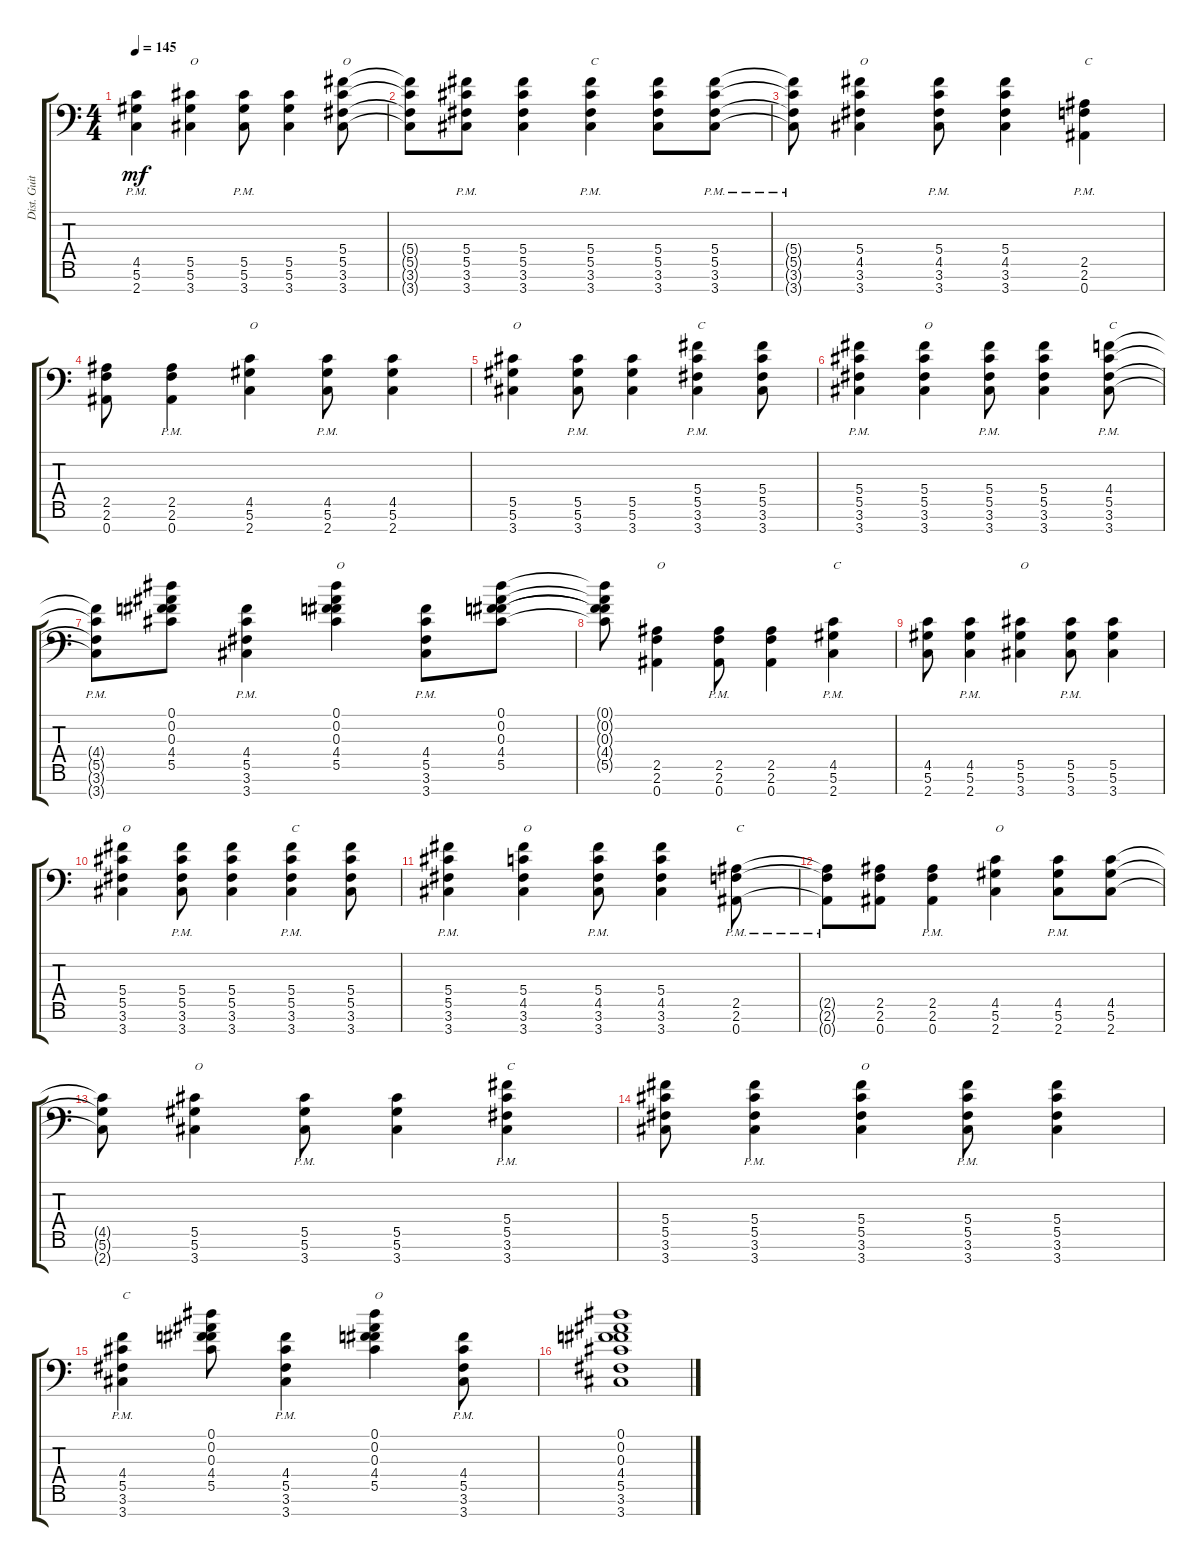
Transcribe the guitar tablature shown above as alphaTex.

\track ("Dist. Guitar 1" "Dist. Guit") {instrument distortionguitar}
\staff {score tabs}
\tuning (Eb4 Bb3 Gb3 Db3 Ab2 Eb2 Bb1) {hide}
\ts (4 4)
\tempo 145
\clef f4
\ks c
(4.5{pm} 5.6{pm} 2.7{pm}).4{dy mf} (5.5 5.6 3.7).4{txt "O"} (5.5{pm} 5.6{pm} 3.7{pm}).8 (5.5 5.6 3.7).4 (5.4 5.5 3.6 3.7).8{txt "O"} |
(5.4{t} 5.5{t} 3.6{t} 3.7{t}).8 (5.4{pm} 5.5{pm} 3.6{pm} 3.7{pm}).8 (5.4 5.5 3.6 3.7).4 (5.4{pm} 5.5{pm} 3.6{pm} 3.7{pm}).4{txt "C"} (5.4 5.5 3.6 3.7).8 (5.4{pm} 5.5{pm} 3.6{pm} 3.7{pm}).8 |
(5.4{pm t} 5.5{pm t} 3.6{pm t} 3.7{pm t}).8 (5.4 4.5 3.6 3.7).4{txt "O"} (5.4{pm} 4.5{pm} 3.6{pm} 3.7{pm}).8 (5.4 4.5 3.6 3.7).4 (2.5{pm} 2.6{pm} 0.7{pm}).4{txt "C"} |
(2.5 2.6 0.7).8 (2.5{pm} 2.6{pm} 0.7{pm}).4 (4.5 5.6 2.7).4{txt "O"} (4.5{pm} 5.6{pm} 2.7{pm}).8 (4.5 5.6 2.7).4 |
(5.5 5.6 3.7).4{txt "O"} (5.5{pm} 5.6{pm} 3.7{pm}).8 (5.5 5.6 3.7).4 (5.4{pm} 5.5{pm} 3.6{pm} 3.7{pm}).4{txt "C"} (5.4 5.5 3.6 3.7).8 |
(5.4{pm} 5.5{pm} 3.6{pm} 3.7{pm}).4 (5.4 5.5 3.6 3.7).4{txt "O"} (5.4{pm} 5.5{pm} 3.6{pm} 3.7{pm}).8 (5.4 5.5 3.6 3.7).4 (4.4{pm} 5.5{pm} 3.6{pm} 3.7{pm}).8{txt "C"} |
(4.4{pm t} 5.5{pm t} 3.6{pm t} 3.7{pm t}).8 (0.1 0.2 0.3 4.4 5.5).8 (4.4{pm} 5.5{pm} 3.6{pm} 3.7{pm}).4 (0.1 0.2 0.3 4.4 5.5).4{txt "O"} (4.4{pm} 5.5{pm} 3.6{pm} 3.7{pm}).8 (0.1 0.2 0.3 4.4 5.5).8 |
(0.1{t} 0.2{t} 0.3{t} 4.4{t} 5.5{t}).8 (2.5 2.6 0.7).4{txt "O"} (2.5{pm} 2.6{pm} 0.7{pm}).8 (2.5 2.6 0.7).4 (4.5{pm} 5.6{pm} 2.7{pm}).4{txt "C"} |
(4.5 5.6 2.7).8 (4.5{pm} 5.6{pm} 2.7{pm}).4 (5.5 5.6 3.7).4{txt "O"} (5.5{pm} 5.6{pm} 3.7{pm}).8 (5.5 5.6 3.7).4 |
(5.4 5.5 3.6 3.7).4{txt "O"} (5.4{pm} 5.5{pm} 3.6{pm} 3.7{pm}).8 (5.4 5.5 3.6 3.7).4 (5.4{pm} 5.5{pm} 3.6{pm} 3.7{pm}).4{txt "C"} (5.4 5.5 3.6 3.7).8 |
(5.4{pm} 5.5{pm} 3.6{pm} 3.7{pm}).4 (5.4 4.5 3.6 3.7).4{txt "O"} (5.4{pm} 4.5{pm} 3.6{pm} 3.7{pm}).8 (5.4 4.5 3.6 3.7).4 (2.5{pm} 2.6{pm} 0.7{pm}).8{txt "C"} |
(2.5{pm t} 2.6{pm t} 0.7{pm t}).8 (2.5 2.6 0.7).8 (2.5{pm} 2.6{pm} 0.7{pm}).4 (4.5 5.6 2.7).4{txt "O"} (4.5{pm} 5.6{pm} 2.7{pm}).8 (4.5 5.6 2.7).8 |
(4.5{t} 5.6{t} 2.7{t}).8 (5.5 5.6 3.7).4{txt "O"} (5.5{pm} 5.6{pm} 3.7{pm}).8 (5.5 5.6 3.7).4 (5.4{pm} 5.5{pm} 3.6{pm} 3.7{pm}).4{txt "C"} |
(5.4 5.5 3.6 3.7).8 (5.4{pm} 5.5{pm} 3.6{pm} 3.7{pm}).4 (5.4 5.5 3.6 3.7).4{txt "O"} (5.4{pm} 5.5{pm} 3.6{pm} 3.7{pm}).8 (5.4 5.5 3.6 3.7).4 |
(4.4{pm} 5.5{pm} 3.6{pm} 3.7{pm}).4{txt "C"} (0.1 0.2 0.3 4.4 5.5).8 (4.4{pm} 5.5{pm} 3.6{pm} 3.7{pm}).4 (0.1 0.2 0.3 4.4 5.5).4{txt "O"} (4.4 5.5 3.6 3.7{pm}).8 |
(0.1 0.2 0.3 4.4 5.5 3.6 3.7).1
